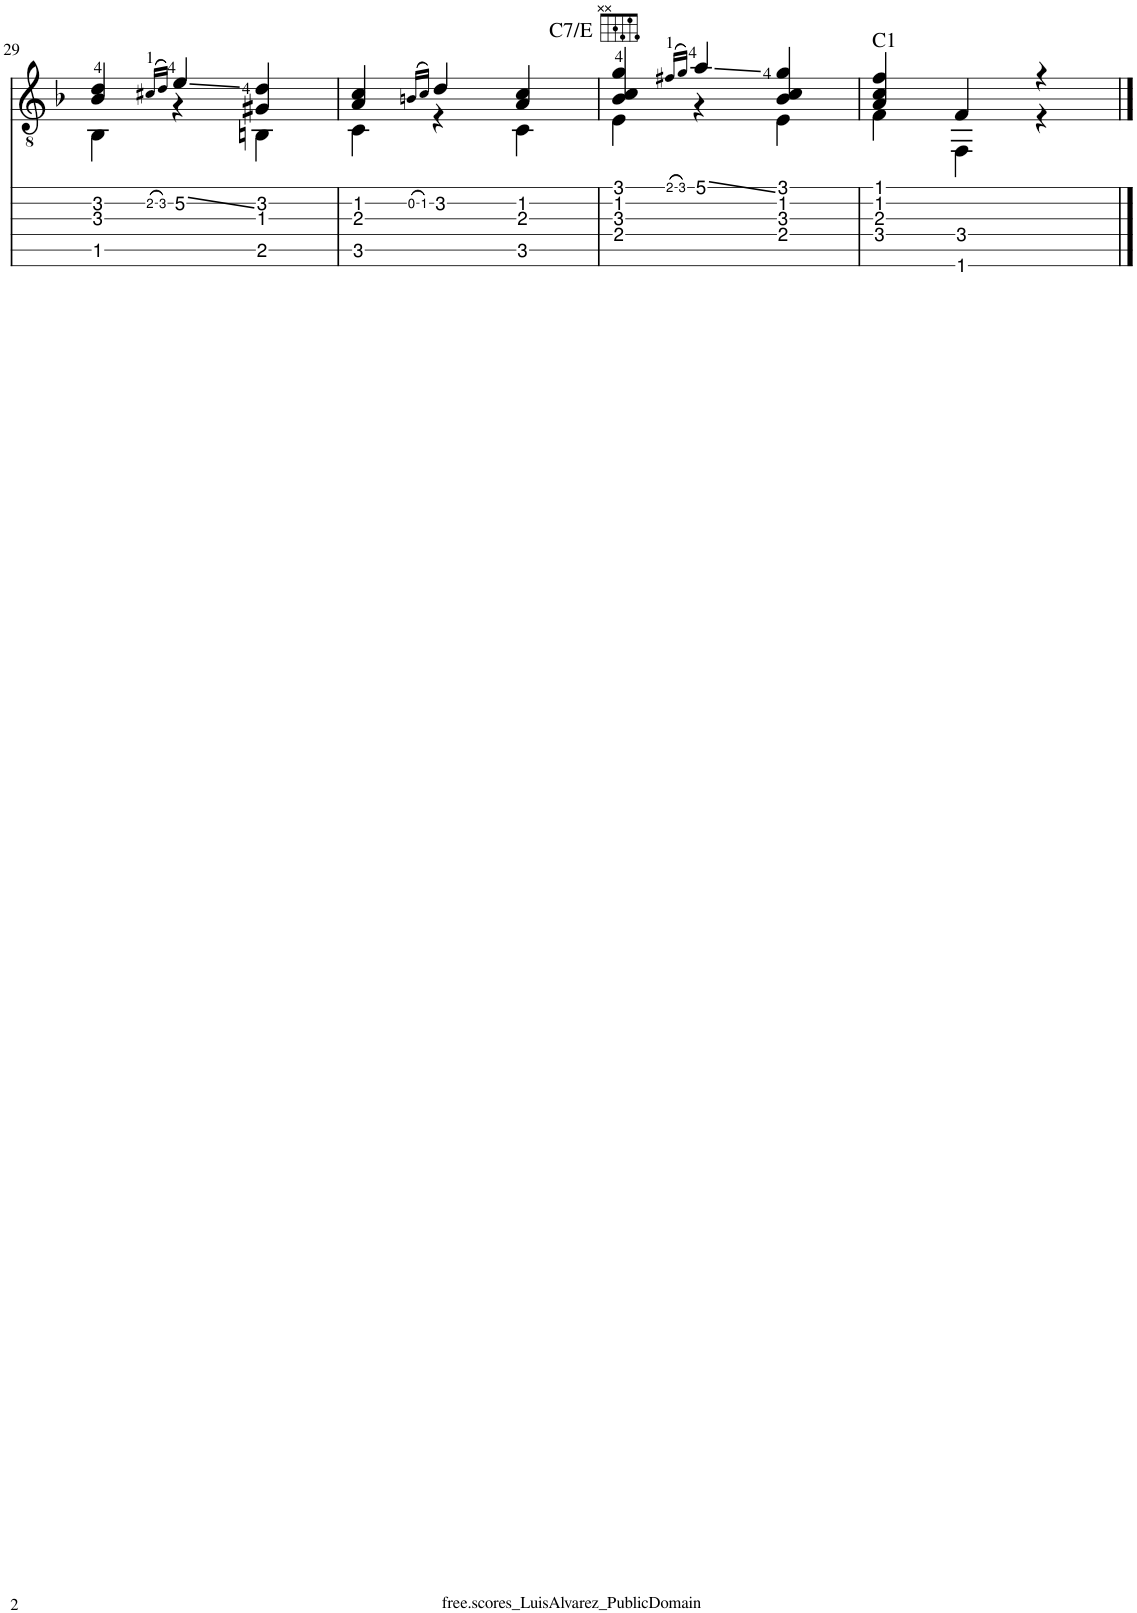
**kern	**kern
*part1	*part1
*staff2	*staff1
*I"Guitar	*
*I'Guit.	*
!!LO:PB:g=z
*	*clefGv2
*k[b-]	*k[b-]
*M3/4	*M3/4
=29	=29
*^	*^
4B- 4d	4BB-	4B-/ 4d/	4BB-\
qc#	.	(16qc#X/LL	.
qd	.	16qd/JJ)	.
4e	4r	4e/	4r
4G# 4d	4BB	4G#X/ 4d/	4BBn\
=30	=30	=30	=30
4A 4c	4C	4A/ 4c/	4C\
qB	.	(16qBn/LL	.
qc	.	16qc/JJ)	.
4d	4r	4d/	4r
4A 4c	4C	4A/ 4c/	4C\
=31	=31	=31	=31
!	!	!LO:TX:a:t=C7/E	!
4B- 4c 4g	4E	4B-/ 4c/ 4g/	4E\
qf#	.	(16qf#X/LL	.
qg	.	16qg/JJ)	.
4a	4r	4a/	4r
4B- 4c 4g	4E	4B-/ 4c/ 4g/	4E\
=32	=32	=32	=32
!	!	!LO:TX:a:t=C1	!
4A 4c 4f	4F	4A/ 4c/ 4f/	4F\
4F	4FF	4F/	4FF\
4r	4r	4r	4r
*v	*v	*	*
*	*v	*v
==	==
*-	*-
